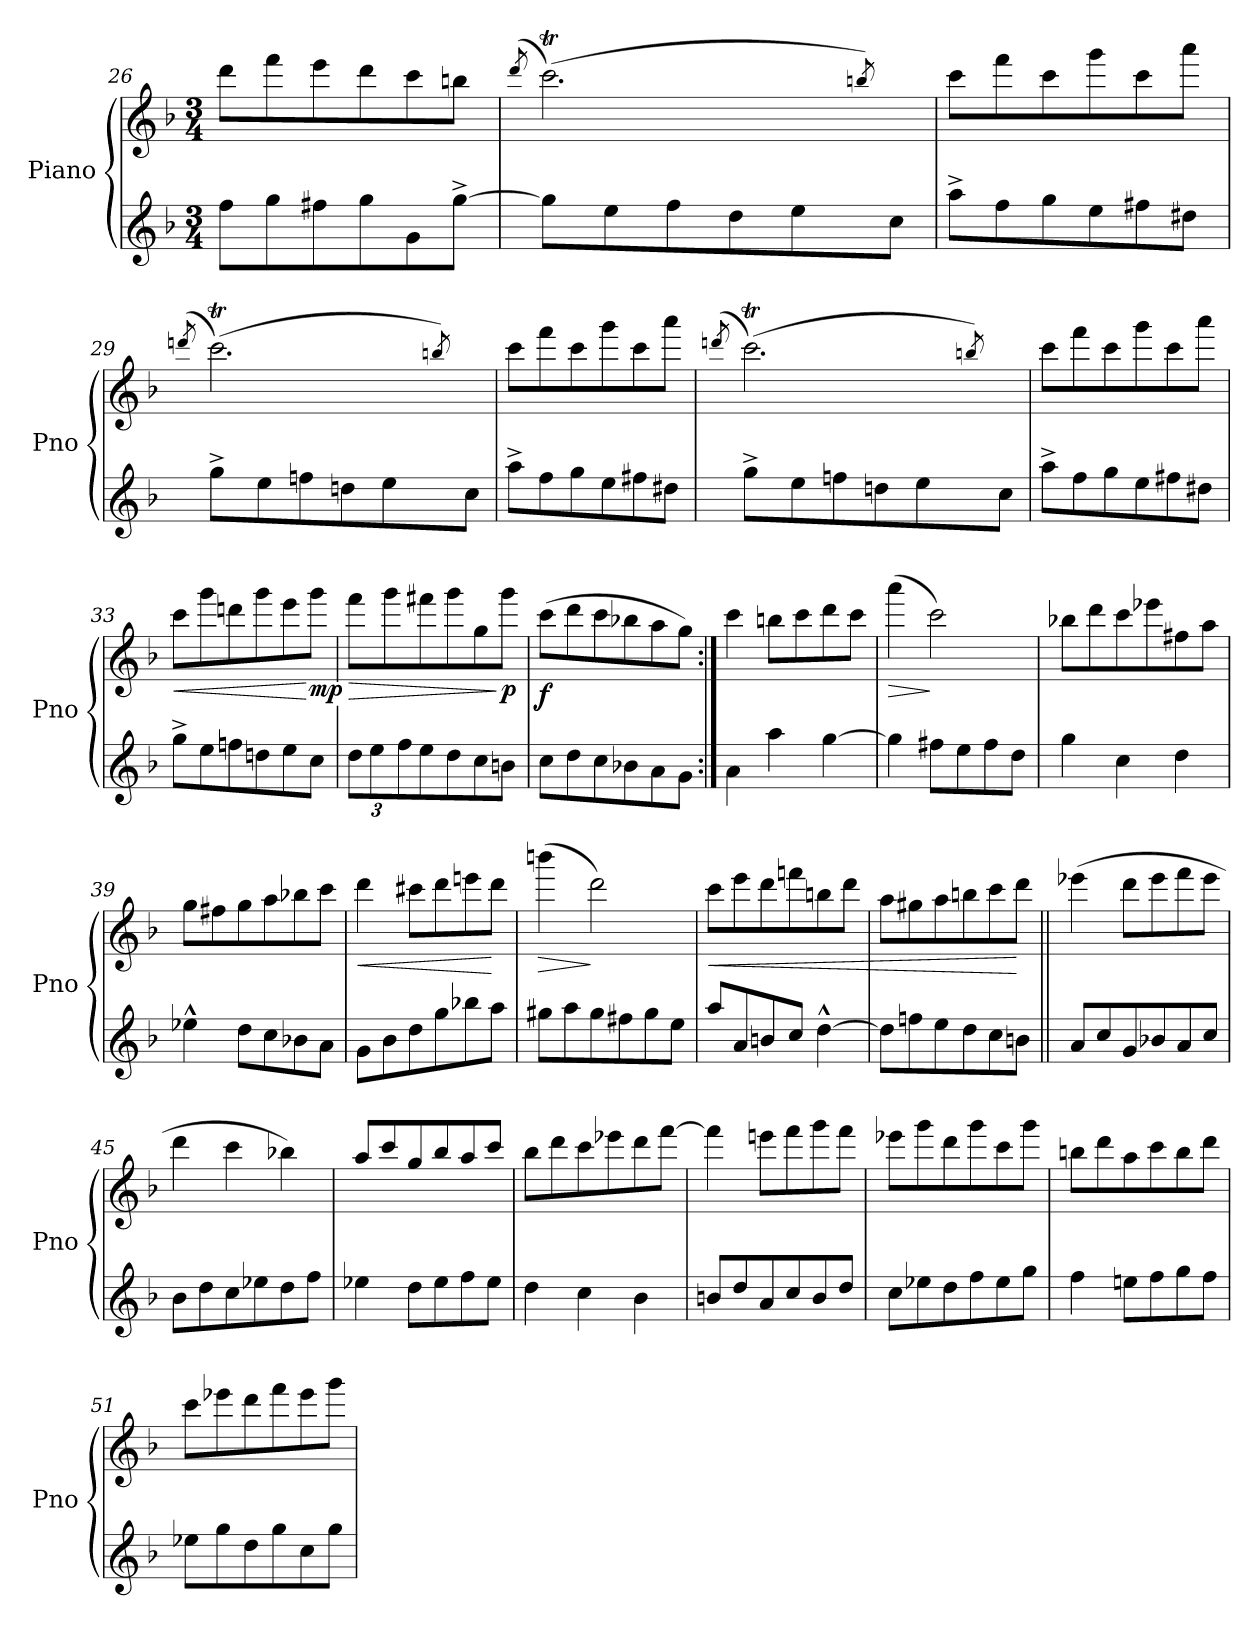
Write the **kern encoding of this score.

**kern	**kern	**dynam
*part1	*part1	*part1
*staff2	*staff1	*staff1/2
*I"Piano	*	*
*I'Pno	*	*
*clefG2	*clefG2	*
*k[b-]	*k[b-]	*
*M3/4	*M3/4	*
=26	=26	=26
8ff\L	8ddd\L	.
8gg\	8fff\	.
8ff#X\	8eee\	.
8gg\	8ddd\	.
8g\	8ccc\	.
[8gg^\J	8bbn\J	.
=27	=27	=27
.	(8qddd/	.
*	*^	*
8gg\L]	(2.cccT\)	16dddyy	.
.	.	16ccc!yy	.
8ee\	.	16ddd!yy	.
.	.	16ccc!yy	.
8ff\	.	16ddd!yy	.
.	.	16ccc!yy	.
8dd\	.	16ddd!yy	.
.	.	16ccc!yy	.
8ee\	.	16ddd!yy	.
.	.	16ccc!yy	.
.	.	8qbbn/)	.
8cc\J	.	8bb!yy	.
*	*v	*v	*
=28	=28	=28
8aa^\L	8ccc\L	.
8ff\	8fff\	.
8gg\	8ccc\	.
8ee\	8ggg\	.
8ff#X\	8ccc\	.
8dd#X\J	8aaa\J	.
=29	=29	=29
.	(8qdddn/	.
*	*^	*
8gg^\L	(2.cccT\)	16dddyy	.
.	.	16ccc!yy	.
8ee\	.	16ddd!yy	.
.	.	16ccc!yy	.
8ffn\	.	16ddd!yy	.
.	.	16ccc!yy	.
8ddn\	.	16ddd!yy	.
.	.	16ccc!yy	.
8ee\	.	16ddd!yy	.
.	.	16ccc!yy	.
.	.	8qbbn/)	.
8cc\J	.	8bb!yy	.
*	*v	*v	*
=30	=30	=30
8aa^\L	8ccc\L	.
8ff\	8fff\	.
8gg\	8ccc\	.
8ee\	8ggg\	.
8ff#X\	8ccc\	.
8dd#X\J	8aaa\J	.
!!LO:PB:g=z
=31	=31	=31
.	(8qdddn/	.
*	*^	*
8gg^\L	(2.cccT\)	16dddyy	.
.	.	16ccc!yy	.
8ee\	.	16ddd!yy	.
.	.	16ccc!yy	.
8ffn\	.	16ddd!yy	.
.	.	16ccc!yy	.
8ddn\	.	16ddd!yy	.
.	.	16ccc!yy	.
8ee\	.	16ddd!yy	.
.	.	16ccc!yy	.
.	.	8qbbn/)	.
8cc\J	.	8bb!yy	.
*	*v	*v	*
=32	=32	=32
8aa^\L	8ccc\L	.
8ff\	8fff\	.
8gg\	8ccc\	.
8ee\	8ggg\	.
8ff#X\	8ccc\	.
8dd#X\J	8aaa\J	.
=33	=33	=33
!	!	!LO:HP:b
8gg^\L	8ccc\L	<
8ee\	8ggg\	.
8ffn\	8dddn\	.
8ddn\	8ggg\	.
8ee\	8eee\	.
!	!	!LO:DY:n=1:b
8cc\J	8ggg\J	[ mp
=34	=34	=34
*Xbrackettup	*	*
!	!	!LO:HP:b
12dd\L	8fff\L	>
12ee\	.	.
.	8ggg\	.
12ff\	.	.
8ee\	8fff#X\	.
8dd\	8ggg\	.
8cc\	8gg\	.
!	!	!LO:DY:n=1:b
8bn\J	8ggg\J	] p
=35	=35	=35
!	!	!LO:DY:b
8cc\L	(8ccc\L	f
8dd\	8ddd\	.
8cc\	8ccc\	.
8b-X\	8bb-X\	.
8a\	8aa\	.
8g\J	8gg\J)	.
=36:|!	=36:|!	=36:|!
!	!	!LO:DY:b
4a\	4ccc\	other-dynamics
4aa\	8bbn\L	.
.	8ccc\	.
[4gg\	8ddd\	.
.	8ccc\J	.
!!LO:LB:g=z
=37	=37	=37
!	!	!LO:HP:b
4gg\]	(4aaa\	>
8ff#X\L	2ccc\)	]
8ee\	.	.
8ff#\	.	.
8dd\J	.	.
=38	=38	=38
4gg\	8bb-X\L	.
.	8ddd\	.
4cc\	8ccc\	.
.	8eee-X\	.
4dd\	8ff#X\	.
.	8aa\J	.
=39	=39	=39
4ee-X^^\	8gg\L	.
.	8ff#X\	.
8dd\L	8gg\	.
8cc\	8aa\	.
8b-X\	8bb-X\	.
8a\J	8ccc\J	.
=40	=40	=40
!	!	!LO:HP:b
8g\L	4ddd\	<
8b-\	.	.
8dd\	8ccc#X\L	.
8gg\	8ddd\	.
8bb-X\	8eeen\	.
8aa\J	8ddd\J	[
=41	=41	=41
!	!	!LO:HP:b
8gg#X\L	(4bbbn\	>
8aa\	.	.
8gg#\	2ddd\)	]
8ff#X\	.	.
8gg#\	.	.
8ee\J	.	.
=42	=42	=42
!	!	!LO:HP:b
8aa\L	8ccc\L	<
8a/	8eee\	.
8bn/	8ddd\	.
8cc/J	8fffn\	.
[4dd^^\	8bbn\	.
.	8ddd\J	.
=43	=43	=43
8dd\L]	8aa\L	.
8ffn\	8gg#X\	.
8ee\	8aa\	.
8dd\	8bbn\	.
8cc\	8ccc\	.
8bn\J	8ddd\J	[
!!LO:LB:g=z
=44||	=44||	=44||
8a/L	(4eee-X\	.
8cc/	.	.
8g/	8ddd\L	.
8b-X/	8eee-\	.
8a/	8fff\	.
8cc/J	8eee-\J	.
=45	=45	=45
8b-\L	4ddd\	.
8dd\	.	.
8cc\	4ccc\	.
8ee-X\	.	.
8dd\	4bb-X\)	.
8ff\J	.	.
=46	=46	=46
4ee-X\	8aa/L	.
.	8ccc/	.
8dd\L	8gg/	.
8ee-\	8bb-/	.
8ff\	8aa/	.
8ee-\J	8ccc/J	.
=47	=47	=47
4dd\	8bb-\L	.
.	8ddd\	.
4cc\	8ccc\	.
.	8eee-X\	.
4b-\	8ddd\	.
.	[8fff\J	.
=48	=48	=48
8bn/L	4fff\]	.
8dd/	.	.
8a/	8eeen\L	.
8cc/	8fff\	.
8b/	8ggg\	.
8dd/J	8fff\J	.
=49	=49	=49
8cc\L	8eee-X\L	.
8ee-X\	8ggg\	.
8dd\	8ddd\	.
8ff\	8ggg\	.
8ee-\	8ccc\	.
8gg\J	8ggg\J	.
=50	=50	=50
4ff\	8bbn\L	.
.	8ddd\	.
8een\L	8aa\	.
8ff\	8ccc\	.
8gg\	8bb\	.
8ff\J	8ddd\J	.
!!LO:LB:g=z
=51	=51	=51
8ee-X\L	8ccc\L	.
8gg\	8eee-X\	.
8dd\	8ddd\	.
8gg\	8fff\	.
8cc\	8eee-\	.
8gg\J	8ggg\J	.
=	=	=
*-	*-	*-
